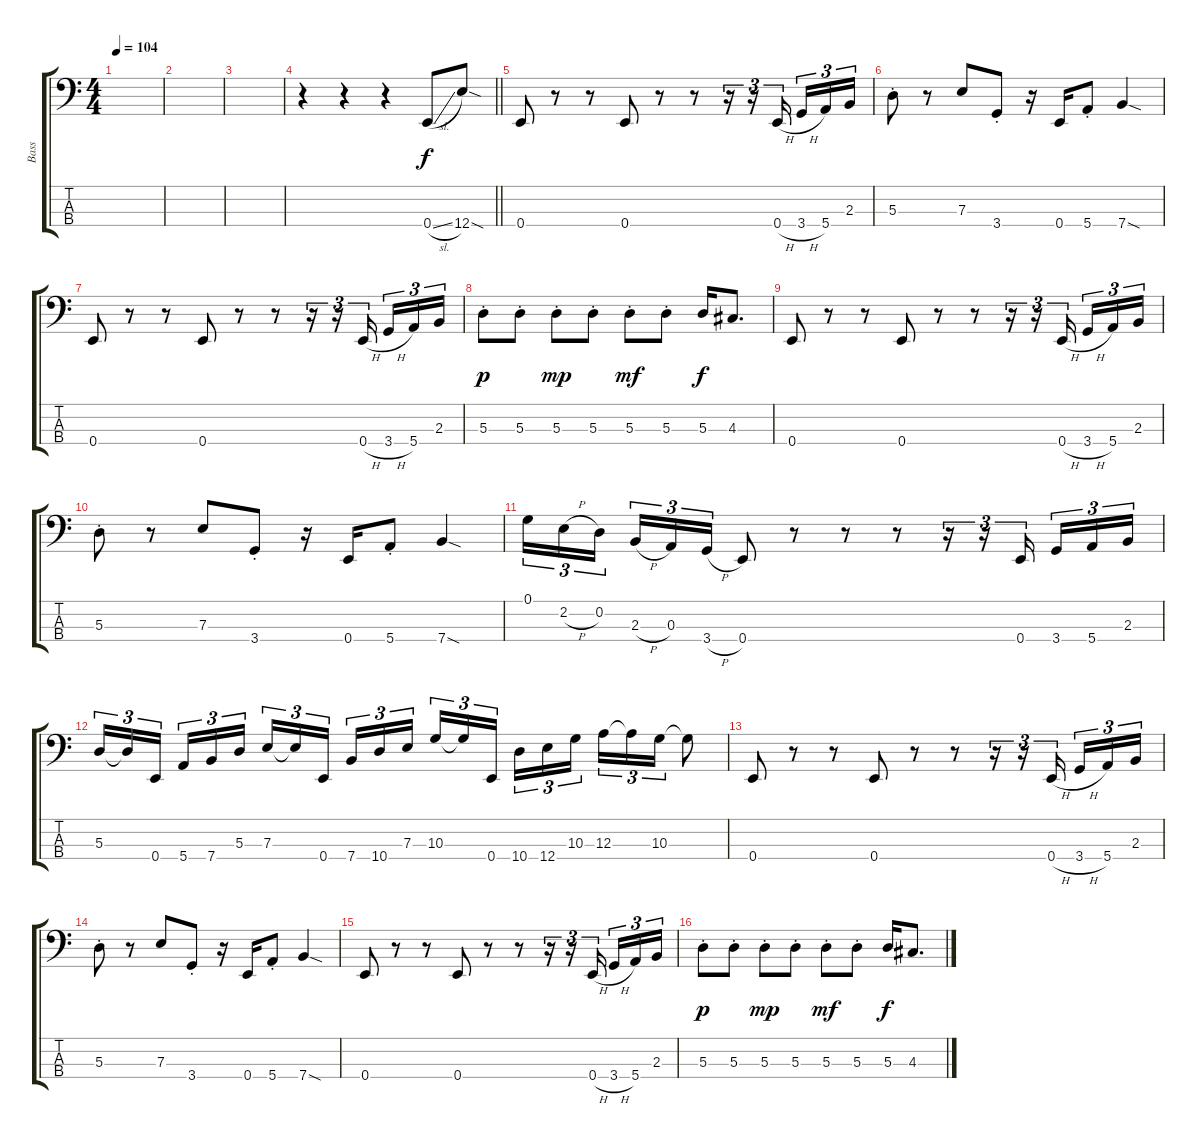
\track ("Bass" "Bass") {instrument electricbasspick}
\staff {score tabs}
\tuning (G2 D2 A1 E1) {hide}
\ts (4 4)
\tempo 104
\clef f4
\ks c
|
|
|
\barLineRight lightlight
r.4 r.4 r.4 0.4{sl}.8 12.4{sod}.8 |
0.4.8 r.8 r.8 0.4.8 r.8 r.8 r.16{tu (3 2)} r.16{tu (3 2)} 0.4{h}.16{tu (3 2)} 3.4{h}.16{tu (3 2)} 5.4.16{tu (3 2)} 2.3.16{tu (3 2)} |
5.3{st}.8 r.8 7.3.8 3.4{st}.8 r.16 0.4.16 5.4{st}.8 7.4{sod}.4 |
0.4.8 r.8 r.8 0.4.8 r.8 r.8 r.16{tu (3 2)} r.16{tu (3 2)} 0.4{h}.16{tu (3 2)} 3.4{h}.16{tu (3 2)} 5.4.16{tu (3 2)} 2.3.16{tu (3 2)} |
5.3{st}.8{dy p} 5.3{st}.8 5.3{st}.8{dy mp} 5.3{st}.8 5.3{st}.8{dy mf} 5.3{st}.8 5.3.16{dy f} 4.3.8{d} |
0.4.8 r.8 r.8 0.4.8 r.8 r.8 r.16{tu (3 2)} r.16{tu (3 2)} 0.4{h}.16{tu (3 2)} 3.4{h}.16{tu (3 2)} 5.4.16{tu (3 2)} 2.3.16{tu (3 2)} |
5.3{st}.8 r.8 7.3.8 3.4{st}.8 r.16 0.4.16 5.4{st}.8 7.4{sod}.4 |
0.1.16{tu (3 2)} 2.2{h}.16{tu (3 2)} 0.2.16{tu (3 2)} 2.3{h}.16{tu (3 2)} 0.3.16{tu (3 2)} 3.4{h}.16{tu (3 2)} 0.4.8 r.8 r.8 r.8 r.16{tu (3 2)} r.16{tu (3 2)} 0.4.16{tu (3 2)} 3.4.16{tu (3 2)} 5.4.16{tu (3 2)} 2.3.16{tu (3 2)} |
5.3.16{tu (3 2)} 5.3{t}.16{tu (3 2)} 0.4.16{tu (3 2)} 5.4.16{tu (3 2)} 7.4.16{tu (3 2)} 5.3.16{tu (3 2)} 7.3.16{tu (3 2)} 7.3{t}.16{tu (3 2)} 0.4.16{tu (3 2)} 7.4.16{tu (3 2)} 10.4.16{tu (3 2)} 7.3.16{tu (3 2)} 10.3.16{tu (3 2)} 10.3{t}.16{tu (3 2)} 0.4.16{tu (3 2)} 10.4.16{tu (3 2)} 12.4.16{tu (3 2)} 10.3.16{tu (3 2)} 12.3.16{tu (3 2)} 12.3{t}.16{tu (3 2)} 10.3.16{tu (3 2)} 10.3{t}.8 |
0.4.8 r.8 r.8 0.4.8 r.8 r.8 r.16{tu (3 2)} r.16{tu (3 2)} 0.4{h}.16{tu (3 2)} 3.4{h}.16{tu (3 2)} 5.4.16{tu (3 2)} 2.3.16{tu (3 2)} |
5.3{st}.8 r.8 7.3.8 3.4{st}.8 r.16 0.4.16 5.4{st}.8 7.4{sod}.4 |
0.4.8 r.8 r.8 0.4.8 r.8 r.8 r.16{tu (3 2)} r.16{tu (3 2)} 0.4{h}.16{tu (3 2)} 3.4{h}.16{tu (3 2)} 5.4.16{tu (3 2)} 2.3.16{tu (3 2)} |
5.3{st}.8{dy p} 5.3{st}.8 5.3{st}.8{dy mp} 5.3{st}.8 5.3{st}.8{dy mf} 5.3{st}.8 5.3.16{dy f} 4.3.8{d}
